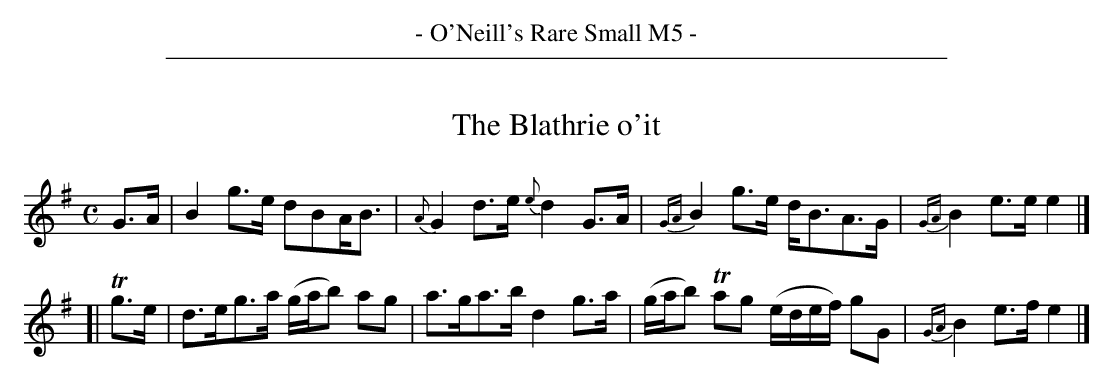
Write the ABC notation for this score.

X:1
T: The Blathrie o'it
M: C
L: 1/8
K: G	% with strains ending on Em
G>A |\
B2g>e dBA<B | {A}G2d>e {e}d2G>A |\
{GA}B2g>e d<BA>G | {GA}B2 e>ee2 |]
[| Tg>e |\
d>eg>a (g/a/b) ag | a>ga>b d2g>a |\
(g/a/b) Tag (e/d/e/f/) gG | {GA}B2e>f e2 |]
